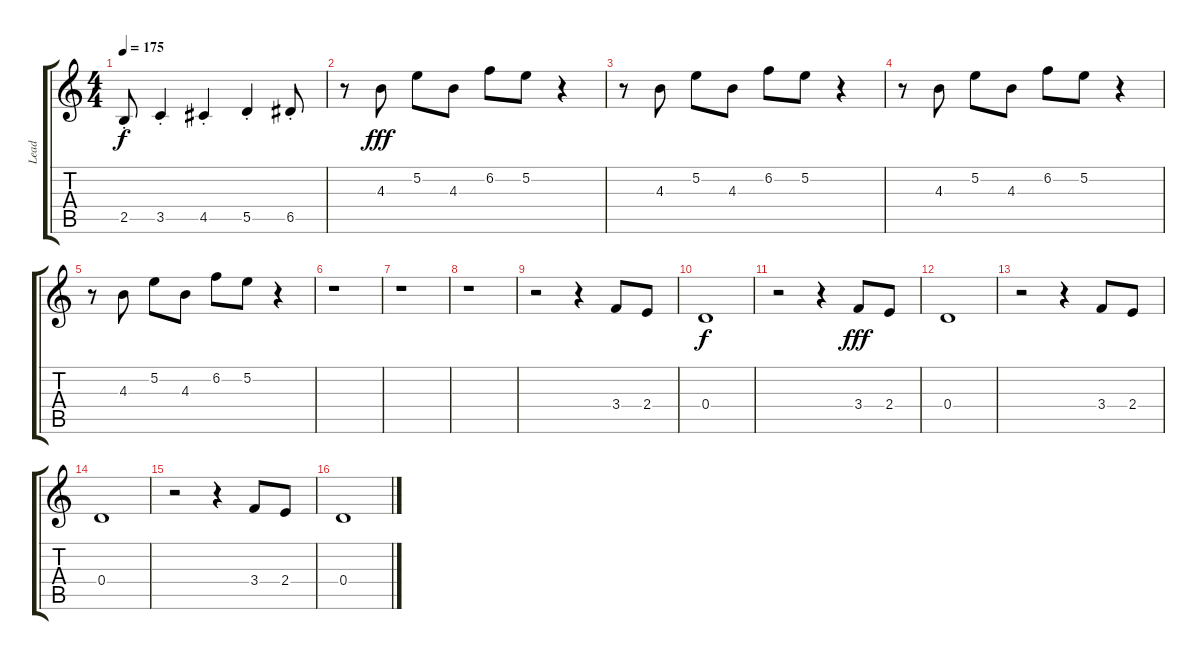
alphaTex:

\track ("Lead" "Lead") {instrument electricguitarclean}
\staff {score tabs}
\tuning (E4 B3 G3 D3 A2 E2) {hide}
\ts (4 4)
\tempo 175
\clef g2
\ks c
2.5{st}.8{dy f} 3.5{st}.4 4.5{st}.4 5.5{st}.4 6.5{st}.8 |
r.8{volume 8 instrument electricguitarmuted} 4.3.8{dy fff} 5.2.8 4.3.8 6.2.8 5.2.8 r.4 |
r.8 4.3.8 5.2.8 4.3.8 6.2.8 5.2.8 r.4 |
r.8 4.3.8 5.2.8 4.3.8 6.2.8 5.2.8 r.4 |
r.8 4.3.8 5.2.8 4.3.8 6.2.8 5.2.8 r.4 |
r.1 |
r.1 |
r.1 |
r.2 r.4 3.4.8{volume 11 instrument overdrivenguitar} 2.4.8 |
0.4.1{dy f} |
r.2 r.4 3.4.8{dy fff} 2.4.8 |
0.4.1 |
r.2 r.4 3.4.8 2.4.8 |
0.4.1 |
r.2 r.4 3.4.8 2.4.8 |
0.4.1
